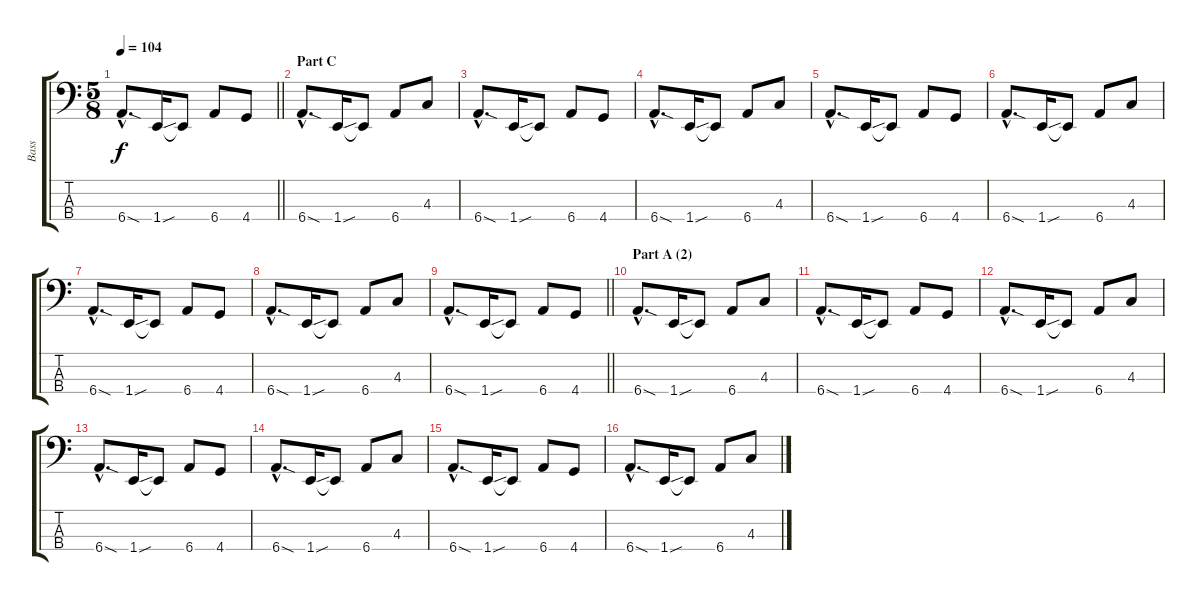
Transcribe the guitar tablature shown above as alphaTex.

\track ("Bass" "Bass") {instrument electricbasspick}
\staff {score tabs}
\tuning (Gb2 Db2 Ab1 Eb1) {hide}
\ts (5 8)
\tempo 104
\clef f4
\barLineRight lightlight
\ks c
6.4{sod hac}.8{d dy f} 1.4{sou}.16 1.4{t}.8 6.4.8 4.4.8 |
\section ("" "Part C")
6.4{sod hac}.8{d} 1.4{sou}.16 1.4{t}.8 6.4.8 4.3.8 |
6.4{sod hac}.8{d} 1.4{sou}.16 1.4{t}.8 6.4.8 4.4.8 |
6.4{sod hac}.8{d} 1.4{sou}.16 1.4{t}.8 6.4.8 4.3.8 |
6.4{sod hac}.8{d} 1.4{sou}.16 1.4{t}.8 6.4.8 4.4.8 |
6.4{sod hac}.8{d} 1.4{sou}.16 1.4{t}.8 6.4.8 4.3.8 |
6.4{sod hac}.8{d} 1.4{sou}.16 1.4{t}.8 6.4.8 4.4.8 |
6.4{sod hac}.8{d} 1.4{sou}.16 1.4{t}.8 6.4.8 4.3.8 |
\barLineRight lightlight
6.4{sod hac}.8{d} 1.4{sou}.16 1.4{t}.8 6.4.8 4.4.8 |
\section ("" "Part A (2)")
6.4{sod hac}.8{d} 1.4{sou}.16 1.4{t}.8 6.4.8 4.3.8 |
6.4{sod hac}.8{d} 1.4{sou}.16 1.4{t}.8 6.4.8 4.4.8 |
6.4{sod hac}.8{d} 1.4{sou}.16 1.4{t}.8 6.4.8 4.3.8 |
6.4{sod hac}.8{d} 1.4{sou}.16 1.4{t}.8 6.4.8 4.4.8 |
6.4{sod hac}.8{d} 1.4{sou}.16 1.4{t}.8 6.4.8 4.3.8 |
6.4{sod hac}.8{d} 1.4{sou}.16 1.4{t}.8 6.4.8 4.4.8 |
6.4{sod hac}.8{d} 1.4{sou}.16 1.4{t}.8 6.4.8 4.3.8
